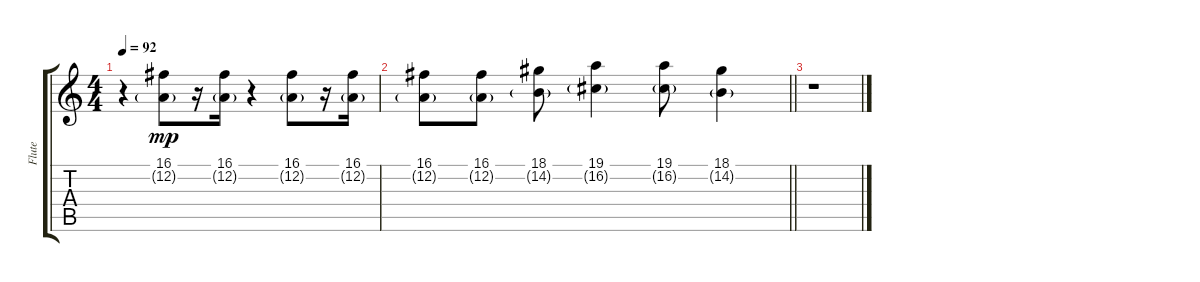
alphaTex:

\track ("Flute" "Flute") {instrument flute}
\staff {score tabs}
\tuning (D4 A3 F3 C3 G2 D2) {hide}
\ts (4 4)
\tempo 92
\clef g2
\ks c
r.4{dy mp volume 8} (16.1 12.2{g}).8 r.16 (16.1 12.2{g}).16 r.4 (16.1 12.2{g}).8 r.16 (16.1 12.2{g}).16 |
\barLineRight lightlight
(16.1 12.2{g}).8 (16.1 12.2{g}).8 (18.1 14.2{g}).8 (19.1 16.2{g}).4 (19.1 16.2{g}).8 (18.1 14.2{g}).4 |
r.1
